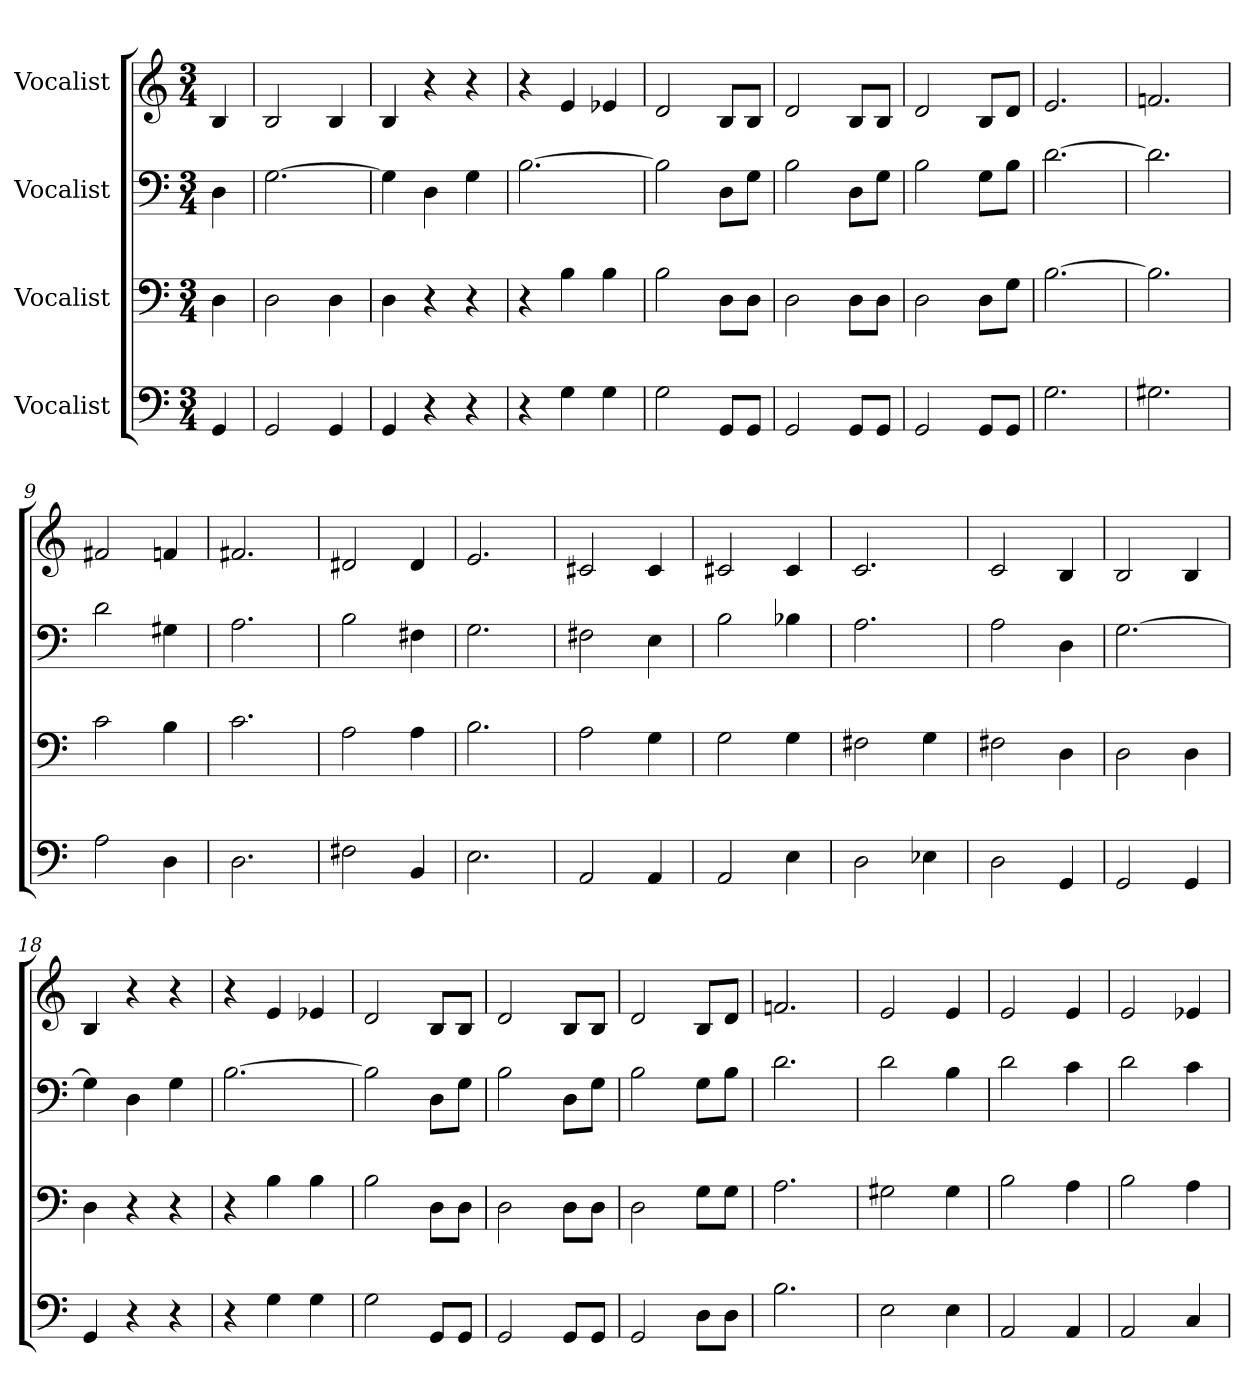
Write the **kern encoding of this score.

**kern	**kern	**kern	**kern
*part4	*part3	*part2	*part1
*staff4	*staff3	*staff2	*staff1
*I"Vocalist	*I"Vocalist	*I"Vocalist	*I"Vocalist
*M3/4	*M3/4	*M3/4	*M3/4
=	=	=	=
4GG	4D	4D	4B
=1	=1	=1	=1
2GG	2D	[2.G	2B
4GG	4D	.	4B
=2	=2	=2	=2
4GG	4D	4G]	4B
4r	4r	4D	4r
4r	4r	4G	4r
=3	=3	=3	=3
4r	4r	[2.B	4r
4G	4B	.	4e
4G	4B	.	4e-X
=4	=4	=4	=4
2G	2B	2B]	2d
8GGL	8DL	8DL	8BL
8GGJ	8DJ	8GJ	8BJ
=5	=5	=5	=5
2GG	2D	2B	2d
8GGL	8DL	8DL	8BL
8GGJ	8DJ	8GJ	8BJ
=6	=6	=6	=6
2GG	2D	2B	2d
8GGL	8DL	8GL	8BL
8GGJ	8GJ	8BJ	8dJ
=7	=7	=7	=7
2.G	[2.B	[2.d	2.e
=8	=8	=8	=8
2.G#X	2.B]	2.d]	2.fn
=9	=9	=9	=9
2A	2c	2d	2f#X
4D	4B	4G#X	4fn
=10	=10	=10	=10
2.D	2.c	2.A	2.f#X
=11	=11	=11	=11
2F#X	2A	2B	2d#X
4BB	4A	4F#X	4d#
=12	=12	=12	=12
2.E	2.B	2.G	2.e
=13	=13	=13	=13
2AA	2A	2F#X	2c#X
4AA	4G	4E	4c#
=14	=14	=14	=14
2AA	2G	2B	2c#X
4E	4G	4B-X	4c#
=15	=15	=15	=15
2D	2F#X	2.A	2.c
4E-X	4G	.	.
=16	=16	=16	=16
2D	2F#X	2A	2c
4GG	4D	4D	4B
=17	=17	=17	=17
2GG	2D	[2.G	2B
4GG	4D	.	4B
=18	=18	=18	=18
4GG	4D	4G]	4B
4r	4r	4D	4r
4r	4r	4G	4r
=19	=19	=19	=19
4r	4r	[2.B	4r
4G	4B	.	4e
4G	4B	.	4e-X
=20	=20	=20	=20
2G	2B	2B]	2d
8GGL	8DL	8DL	8BL
8GGJ	8DJ	8GJ	8BJ
=21	=21	=21	=21
2GG	2D	2B	2d
8GGL	8DL	8DL	8BL
8GGJ	8DJ	8GJ	8BJ
=22	=22	=22	=22
2GG	2D	2B	2d
8DL	8GL	8GL	8BL
8DJ	8GJ	8BJ	8dJ
=23	=23	=23	=23
2.B	2.A	2.d	2.fn
=24	=24	=24	=24
2E	2G#X	2d	2e
4E	4G#	4B	4e
=25	=25	=25	=25
2AA	2B	2d	2e
4AA	4A	4c	4e
=26	=26	=26	=26
2AA	2B	2d	2e
4C	4A	4c	4e-X
=	=	=	=
*-	*-	*-	*-
